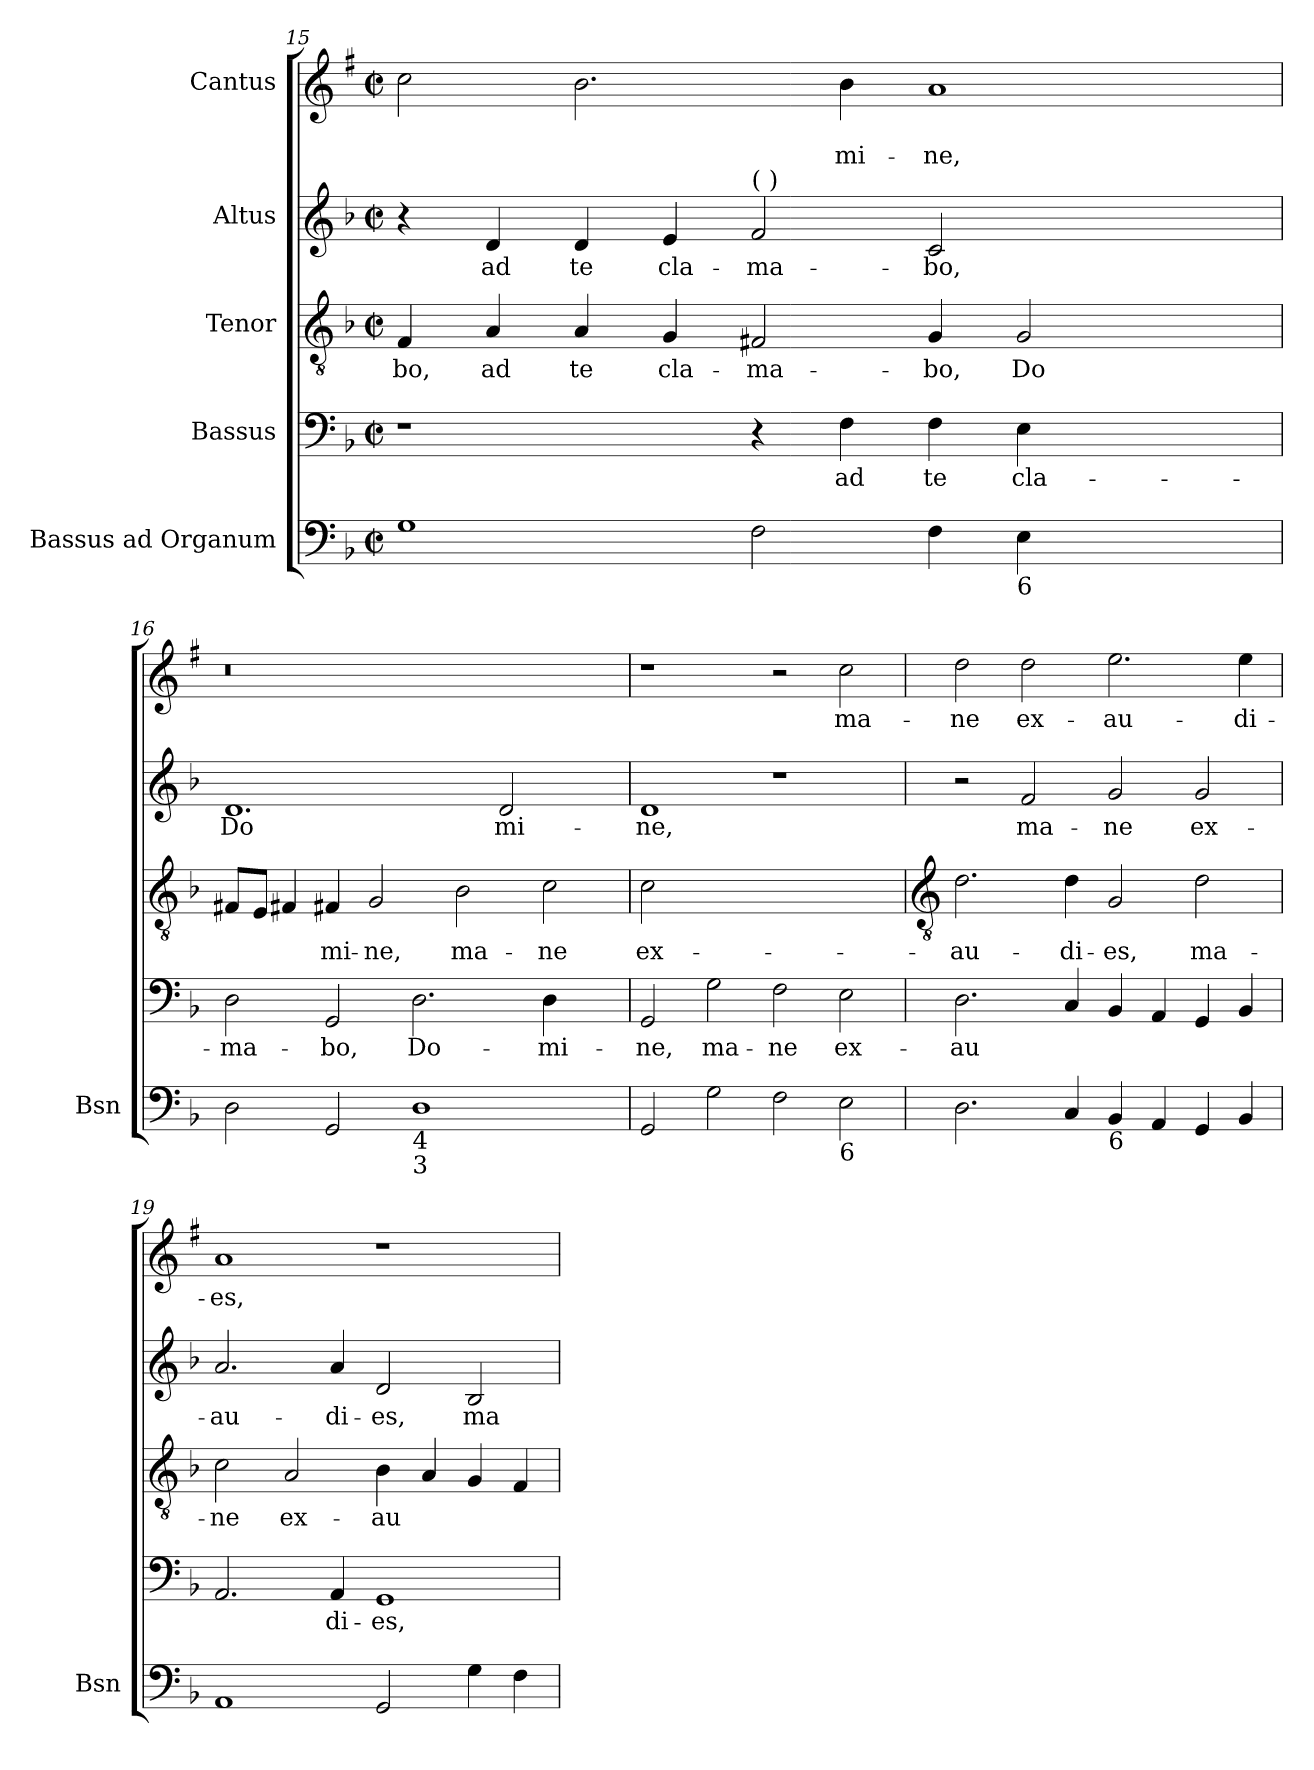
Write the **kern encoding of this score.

**kern	**kern	**text	**kern	**text	**kern	**text	**kern	**text	**text
*part5	*part4	*part4	*part3	*part3	*part2	*part2	*part1	*part1	*part1
*staff5	*staff4	*staff4	*staff3	*staff3	*staff2	*staff2	*staff1	*staff1	*staff1
*I"Bassus ad Organum	*I"Bassus	*	*I"Tenor	*	*I"Altus	*	*I"Cantus	*	*
*I'Bsn	*	*	*	*	*	*	*	*	*
*clefF4	*clefF4	*	*clefGv2	*	*clefG2	*	*clefG2	*	*
*	*	*	*	*	*	*	*ITrd1c2	*	*
*k[b-]	*k[b-]	*	*k[b-]	*	*k[b-]	*	*k[b-]	*	*
*F:	*F:	*	*F:	*	*F:	*	*F:	*	*
*M4/2	*M4/2	*	*M4/2	*	*M4/2	*	*M4/2	*	*
*met(c|)	*met(c|)	*	*met(c|)	*	*met(c|)	*	*met(c|)	*	*
=15	=15	=15	=15	=15	=15	=15	=15	=15	=15
!	!	!	!	!LO:LY:b	!	!	!	!	!
1G	1r	.	4F	bo,	4r	.	2b-	.	.
!	!	!	!	!LO:LY:b	!	!LO:LY:b	!	!	!
.	.	.	4A	ad	4d	ad	.	.	.
!	!	!	!	!LO:LY:b	!	!LO:LY:b	!	!	!
.	.	.	4A	te	4d	te	2.a	.	.
!	!	!	!	!LO:LY:b	!	!LO:LY:b	!	!	!
.	.	.	4G	cla-	4e	cla-	.	.	.
!	!	!	!	!	!LO:TX:a:t=(  )	!	!	!	!
!	!	!	!	!LO:LY:b	!	!LO:LY:b	!	!	!
2F	4r	.	2F#X	-ma-	2f	-ma-	.	.	.
!	!	!LO:LY:b	!	!	!	!	!	!	!LO:LY:b
.	4F	ad	.	.	.	.	4a	.	mi-
!	!	!LO:LY:b	!	!LO:LY:b	!	!LO:LY:b	!	!	!LO:LY:b
4F	4F	te	4G	-bo,	2c	-bo,	1g	.	-ne,
!LO:TX:b:t=6	!	!	!	!	!	!	!	!	!
!	!	!LO:LY:b	!	!LO:LY:b	!	!	!	!	!
4E	4E	cla-	2G	Do	.	.	.	.	.
2ryy	2ryy	.	.	.	2ryy	.	.	.	.
.	.	.	4ryy	.	.	.	.	.	.
=16	=16	=16	=16	=16	=16	=16	=16	=16	=16
!	!	!LO:LY:b	!	!	!	!LO:LY:b	!	!	!
2D	2D	-ma-	8F#XL	.	1.d	Do	0r	.	.
.	.	.	8EJ	.	.	.	.	.	.
.	.	.	4F#X	.	.	.	.	.	.
!	!	!LO:LY:b	!	!LO:LY:b	!	!	!	!	!
2GG	2GG	-bo,	4F#X	mi-	.	.	.	.	.
!	!	!	!	!LO:LY:b	!	!	!	!	!
.	.	.	2G	-ne,	.	.	.	.	.
!LO:TX:b:t=4	!	!	!	!	!	!	!	!	!
!LO:TX:b:t=3	!	!	!	!	!	!	!	!	!
!	!	!LO:LY:b	!	!	!	!	!	!	!
1D	2.D	Do-	.	.	.	.	.	.	.
!	!	!	!	!LO:LY:b	!	!	!	!	!
.	.	.	2B-	ma-	.	.	.	.	.
!	!	!	!	!	!	!LO:LY:b	!	!	!
.	.	.	.	.	2d	mi-	.	.	.
!	!	!LO:LY:b	!	!LO:LY:b	!	!	!	!	!
.	4D	-mi-	2c	-ne	.	.	.	.	.
4ryy	4ryy	.	.	.	4ryy	.	4ryy	.	.
!!LO:LB:g=z
=17	=17	=17	=17	=17	=17	=17	=17	=17	=17
!	!	!LO:LY:b	!	!LO:LY:b	!	!LO:LY:b	!	!	!
2GG	2GG	-ne,	2c	ex-	1d	-ne,	1r	.	.
!	!	!LO:LY:b	!	!	!	!	!	!	!
2G	2G	ma-	1.ryy	.	.	.	.	.	.
!	!	!LO:LY:b	!	!	!	!	!	!	!
2F	2F	-ne	.	.	1r	.	2r	.	.
!LO:TX:b:t=6	!	!	!	!	!	!	!	!	!
!	!	!LO:LY:b	!	!	!	!	!	!LO:LY:b	!
2E	2E	ex-	.	.	.	.	2b-	ma-	.
!!LO:LB:g=z
=18	=18	=18	=18	=18	=18	=18	=18	=18	=18
*	*	*	*clefGv2	*	*	*	*	*	*
!	!	!LO:LY:b	!	!LO:LY:b	!	!	!	!LO:LY:b	!
2.D	2.D	-au	2.d	-au-	2r	.	2cc	-ne	.
!	!	!	!	!	!	!LO:LY:b	!	!LO:LY:b	!
.	.	.	.	.	2f	ma-	2cc	ex-	.
!	!	!	!	!LO:LY:b	!	!	!	!	!
4C	4C	.	4d	-di-	.	.	.	.	.
!LO:TX:b:t=6	!	!	!	!	!	!	!	!	!
!	!	!	!	!LO:LY:b	!	!LO:LY:b	!	!LO:LY:b	!
4BB-	4BB-	.	2G	-es,	2g	-ne	2.dd	-au-	.
4AA	4AA	.	.	.	.	.	.	.	.
!	!	!	!	!LO:LY:b	!	!LO:LY:b	!	!	!
4GG	4GG	.	2d	ma-	2g	ex-	.	.	.
!	!	!	!	!	!	!	!	!LO:LY:b	!
4BB-	4BB-	.	.	.	.	.	4dd	-di-	.
=19	=19	=19	=19	=19	=19	=19	=19	=19	=19
!	!	!	!	!LO:LY:b	!	!LO:LY:b	!	!LO:LY:b	!
1AA	2.AA	.	2c	-ne	2.a	-au-	1g	-es,	.
!	!	!	!	!LO:LY:b	!	!	!	!	!
.	.	.	2A	ex-	.	.	.	.	.
!	!	!LO:LY:b	!	!	!	!LO:LY:b	!	!	!
.	4AA	di-	.	.	4a	-di-	.	.	.
!	!	!LO:LY:b	!	!LO:LY:b	!	!LO:LY:b	!	!	!
2GG	1GG	-es,	4B-	-au	2d	-es,	1r	.	.
.	.	.	4A	.	.	.	.	.	.
!	!	!	!	!	!	!LO:LY:b	!	!	!
4G	.	.	4G	.	2B-	ma-	.	.	.
4F	.	.	4F	.	.	.	.	.	.
=	=	=	=	=	=	=	=	=	=
*-	*-	*-	*-	*-	*-	*-	*-	*-	*-
